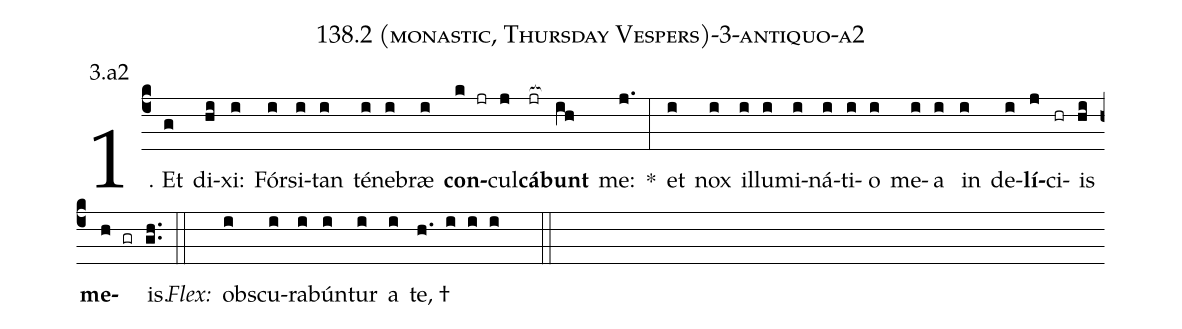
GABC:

name: 138.2 (monastic, Thursday Vespers)-3-antiquo-a2;
annotation: 3.a2;
%%
(c4)1. Et(g) di(hi)xi:(i) Fór(i)si(i)tan(i) té(i)ne(i)bræ(i) <b>con</b>(k jr)cul(j)<b>cá</b>(jr[ocb:1{])<b>bunt</b>(ih[ocb:0}]) me:(j.) *(:) et(i) nox(i) il(i)lu(i)mi(i)ná(i)ti(i)o(i) me(i)a(i) in(i) de(i)<b>lí</b>(j)ci(hr)is(hi) <b>me</b>(h gr)is.(gh..) (::)
<i>Flex:</i>()  obs(i)cu(i)ra(i)bún(i)tur(i) a(i) te, †(h. i i i  ::)
